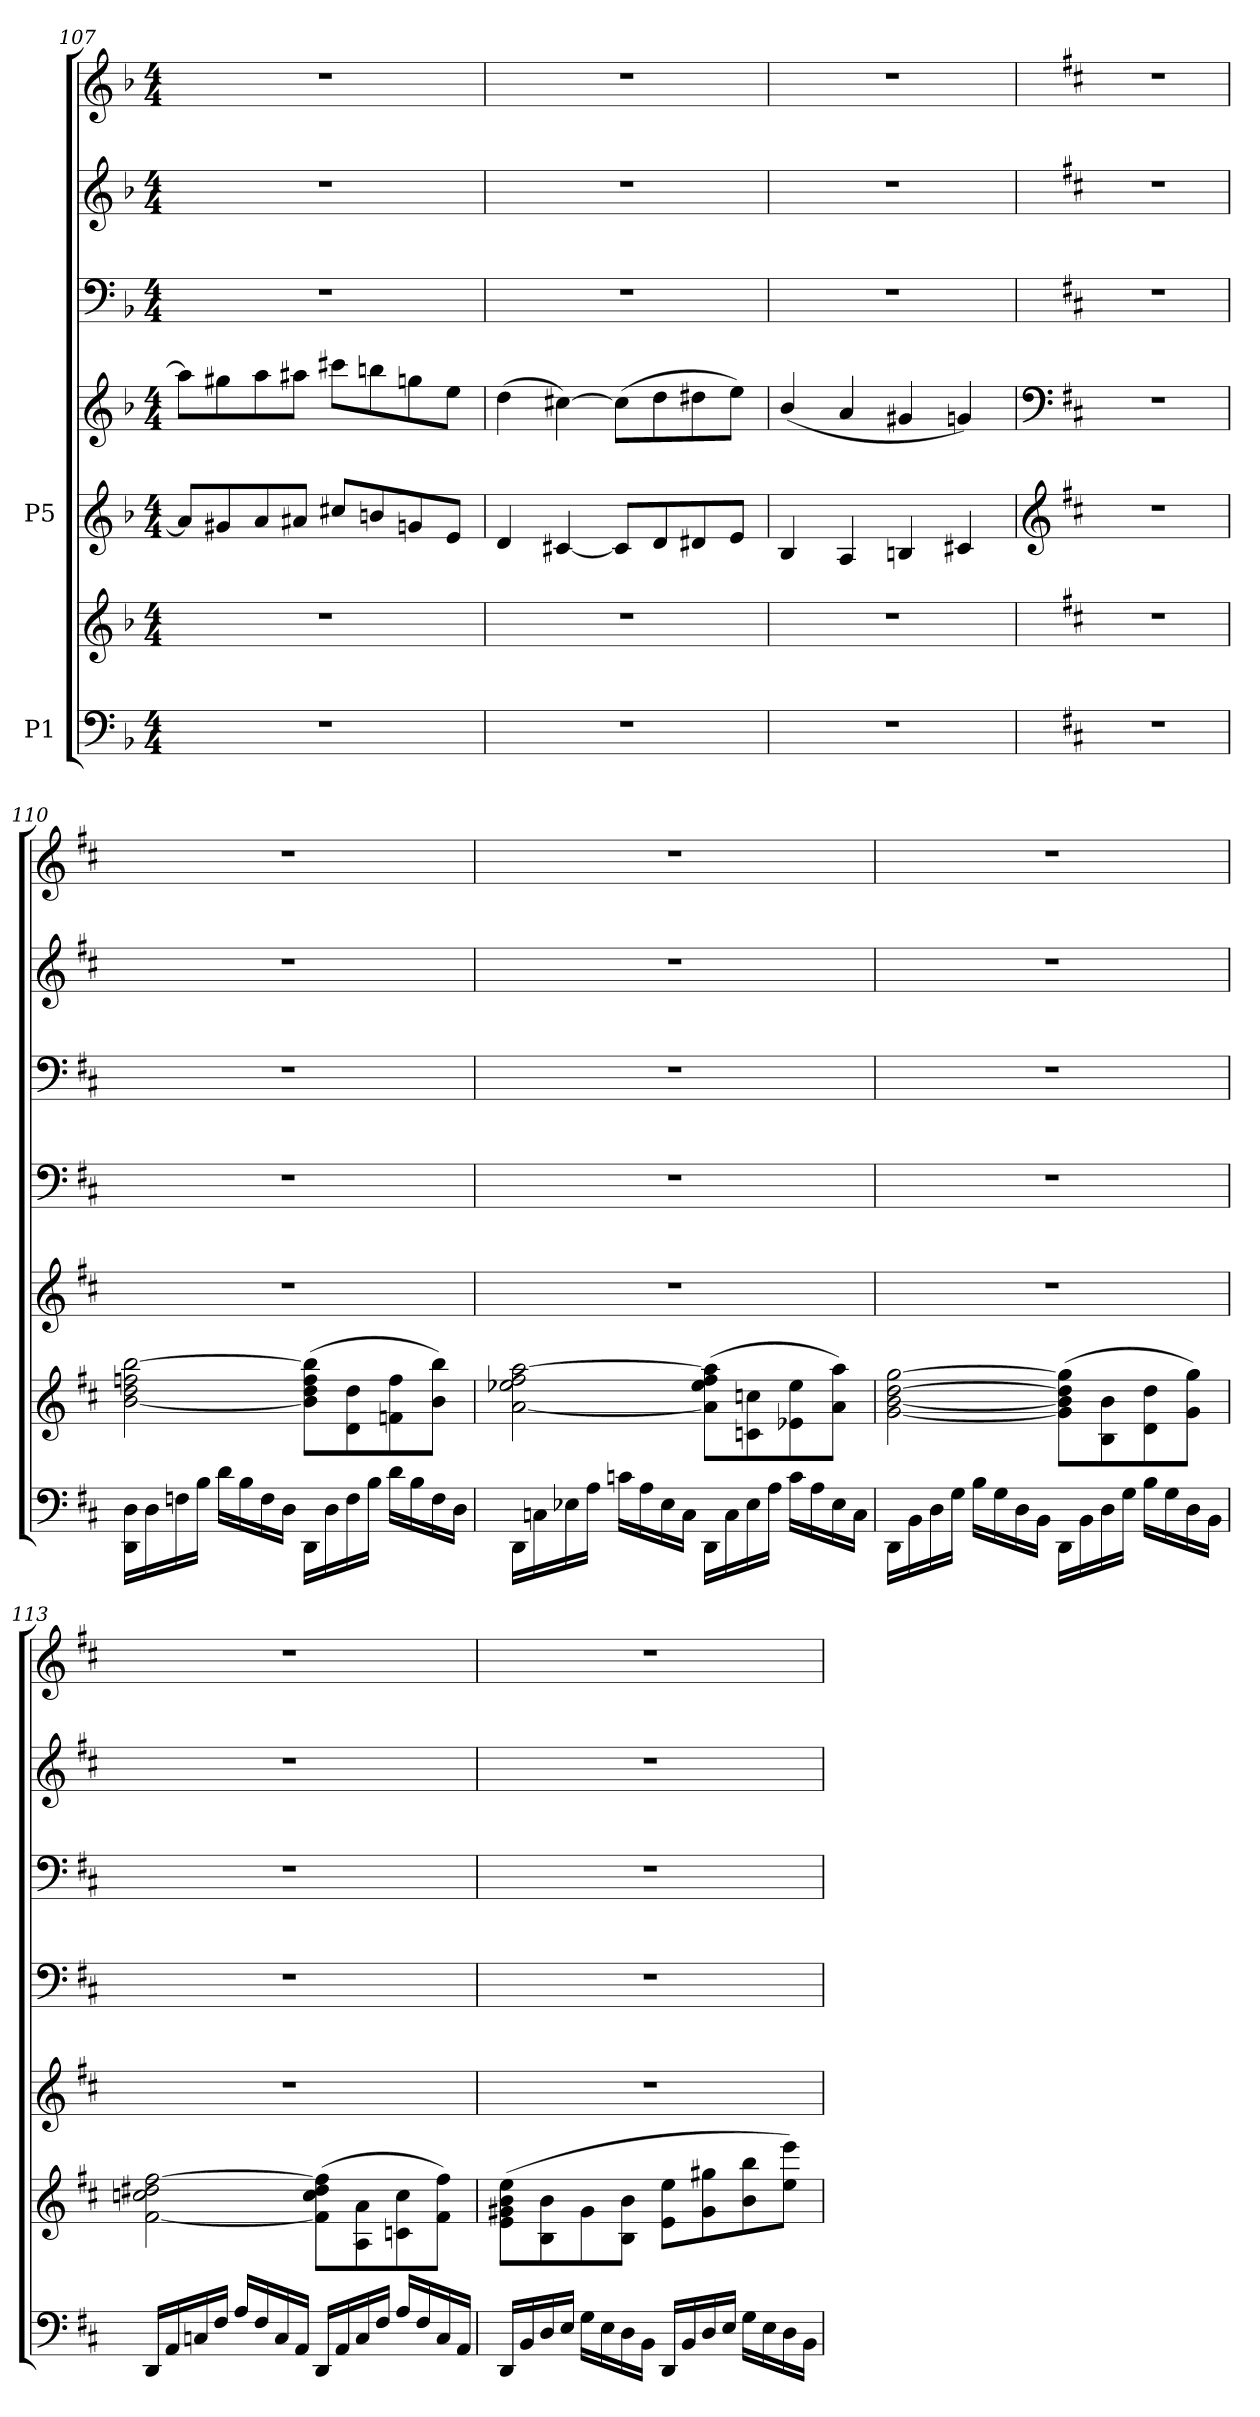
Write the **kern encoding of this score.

**kern	**kern	**kern	**kern	**kern	**kern	**kern
*part5	*part5	*part4	*part4	*part3	*part2	*part1
*staff7	*staff6	*staff5	*staff4	*staff3	*staff2	*staff1
*I"P1	*	*I"P5	*	*	*	*
*clefF4	*clefG2	*clefG2	*clefG2	*clefF4	*clefG2	*clefG2
*	*	*	*	*	*ITrd7c12	*
*k[b-]	*k[b-]	*k[b-]	*k[b-]	*k[b-]	*k[b-]	*k[b-]
*F:	*F:	*F:	*F:	*F:	*F:	*F:
*M4/4	*M4/4	*M4/4	*M4/4	*M4/4	*M4/4	*M4/4
=107	=107	=107	=107	=107	=107	=107
1r	1r	8a/L]	8aa\L]	1r	1r	1r
.	.	8g#X/	8gg#X\	.	.	.
.	.	8a/	8aa\	.	.	.
.	.	8a#X/J	8aa#X\J	.	.	.
.	.	8cc#X/L	8ccc#X\L	.	.	.
.	.	8bn/	8bbn\	.	.	.
.	.	8gn/	8ggn\	.	.	.
.	.	8e/J	8ee\J	.	.	.
=108	=108	=108	=108	=108	=108	=108
1r	1r	4d/	(>4dd\	1r	1r	1r
.	.	[4c#X/	[4cc#X\)	.	.	.
.	.	8c#/L]	(>8cc#\L]	.	.	.
.	.	8d/	8dd\	.	.	.
.	.	8d#X/	8dd#X\	.	.	.
.	.	8e/J	8ee\J)	.	.	.
=109	=109	=109	=109	=109	=109	=109
1r	1r	4B-/	(<4b-/	1r	1r	1r
.	.	4A/	4a/	.	.	.
.	.	4Bn/	4g#X/	.	.	.
.	.	4c#X/	4gn/)	.	.	.
=110	=110	=110	=110	=110	=110	=110
*	*	*clefG2	*clefF4	*	*	*
*k[f#c#]	*k[f#c#]	*k[f#c#]	*k[f#c#]	*k[f#c#]	*k[f#c#]	*k[f#c#]
*D:	*D:	*D:	*D:	*D:	*D:	*D:
1r	1r	1r	1r	1r	1r	1r
!!LO:LB:g=z
=110X3	=110X3	=110X3	=110X3	=110X3	=110X3	=110X3
16DD\ 16D\LL	[2b\ 2dd\ 2ffn\ [2bb\	1r	1r	1r	1r	1r
16D\	.	.	.	.	.	.
16Fn\	.	.	.	.	.	.
16B\JJ	.	.	.	.	.	.
16d\LL	.	.	.	.	.	.
16B\	.	.	.	.	.	.
16F\	.	.	.	.	.	.
16D\JJ	.	.	.	.	.	.
16DD\LL	(>8b\] 8dd\ 8ff\ 8bb\]L	.	.	.	.	.
16D\	.	.	.	.	.	.
16F\	8d\ 8dd\	.	.	.	.	.
16B\JJ	.	.	.	.	.	.
16d\LL	8fn\ 8ff\	.	.	.	.	.
16B\	.	.	.	.	.	.
16F\	8b\ 8bb\J)	.	.	.	.	.
16D\JJ	.	.	.	.	.	.
=111	=111	=111	=111	=111	=111	=111
16DD\LL	[2a\ 2ee-X\ 2ff#\ [2aa\	1r	1r	1r	1r	1r
16Cn\	.	.	.	.	.	.
16E-X\	.	.	.	.	.	.
16A\JJ	.	.	.	.	.	.
16cn\LL	.	.	.	.	.	.
16A\	.	.	.	.	.	.
16E-\	.	.	.	.	.	.
16C\JJ	.	.	.	.	.	.
16DD\LL	(>8a\] 8ee-\ 8ff#\ 8aa\]L	.	.	.	.	.
16C\	.	.	.	.	.	.
16E-\	8cn\ 8ccn\	.	.	.	.	.
16A\JJ	.	.	.	.	.	.
16c\LL	8e-X\ 8ee-\	.	.	.	.	.
16A\	.	.	.	.	.	.
16E-\	8a\ 8aa\J)	.	.	.	.	.
16C\JJ	.	.	.	.	.	.
!!LO:PB:g=z
=112	=112	=112	=112	=112	=112	=112
16DD\LL	[2g\ [2b\ [2dd\ [2gg\	1r	1r	1r	1r	1r
16BB\	.	.	.	.	.	.
16D\	.	.	.	.	.	.
16G\JJ	.	.	.	.	.	.
16B\LL	.	.	.	.	.	.
16G\	.	.	.	.	.	.
16D\	.	.	.	.	.	.
16BB\JJ	.	.	.	.	.	.
16DD\LL	(>8g\] 8b\] 8dd\] 8gg\]L	.	.	.	.	.
16BB\	.	.	.	.	.	.
16D\	8B\ 8b\	.	.	.	.	.
16G\JJ	.	.	.	.	.	.
16B\LL	8d\ 8dd\	.	.	.	.	.
16G\	.	.	.	.	.	.
16D\	8g\ 8gg\J)	.	.	.	.	.
16BB\JJ	.	.	.	.	.	.
=113	=113	=113	=113	=113	=113	=113
16DD/LL	[2f#\ 2ccn\ 2dd#X\ [2ff#\	1r	1r	1r	1r	1r
16AA/	.	.	.	.	.	.
16Cn/	.	.	.	.	.	.
16F#/JJ	.	.	.	.	.	.
16A/LL	.	.	.	.	.	.
16F#/	.	.	.	.	.	.
16C/	.	.	.	.	.	.
16AA/JJ	.	.	.	.	.	.
16DD/LL	(>8f#\] 8cc\ 8dd#\ 8ff#\]L	.	.	.	.	.
16AA/	.	.	.	.	.	.
16C/	8A\ 8a\	.	.	.	.	.
16F#/JJ	.	.	.	.	.	.
16A/LL	8cn\ 8cc\	.	.	.	.	.
16F#/	.	.	.	.	.	.
16C/	8f#\ 8ff#\J)	.	.	.	.	.
16AA/JJ	.	.	.	.	.	.
!!LO:LB:g=z
=114	=114	=114	=114	=114	=114	=114
16DD/LL	(>8e\ 8g#X\ 8b\ 8ee\L	1r	1r	1r	1r	1r
16BB/	.	.	.	.	.	.
16D/	8B\ 8b\	.	.	.	.	.
16E/JJ	.	.	.	.	.	.
16G\LL	8g#\	.	.	.	.	.
16E\	.	.	.	.	.	.
16D\	8B\ 8b\J	.	.	.	.	.
16BB\JJ	.	.	.	.	.	.
16DD/LL	8e\ 8ee\L	.	.	.	.	.
16BB/	.	.	.	.	.	.
16D/	8g#\ 8gg#X\	.	.	.	.	.
16E/JJ	.	.	.	.	.	.
16G\LL	8b\ 8bb\	.	.	.	.	.
16E\	.	.	.	.	.	.
16D\	8ee\ 8eee\J)	.	.	.	.	.
16BB\JJ	.	.	.	.	.	.
=	=	=	=	=	=	=
*-	*-	*-	*-	*-	*-	*-
